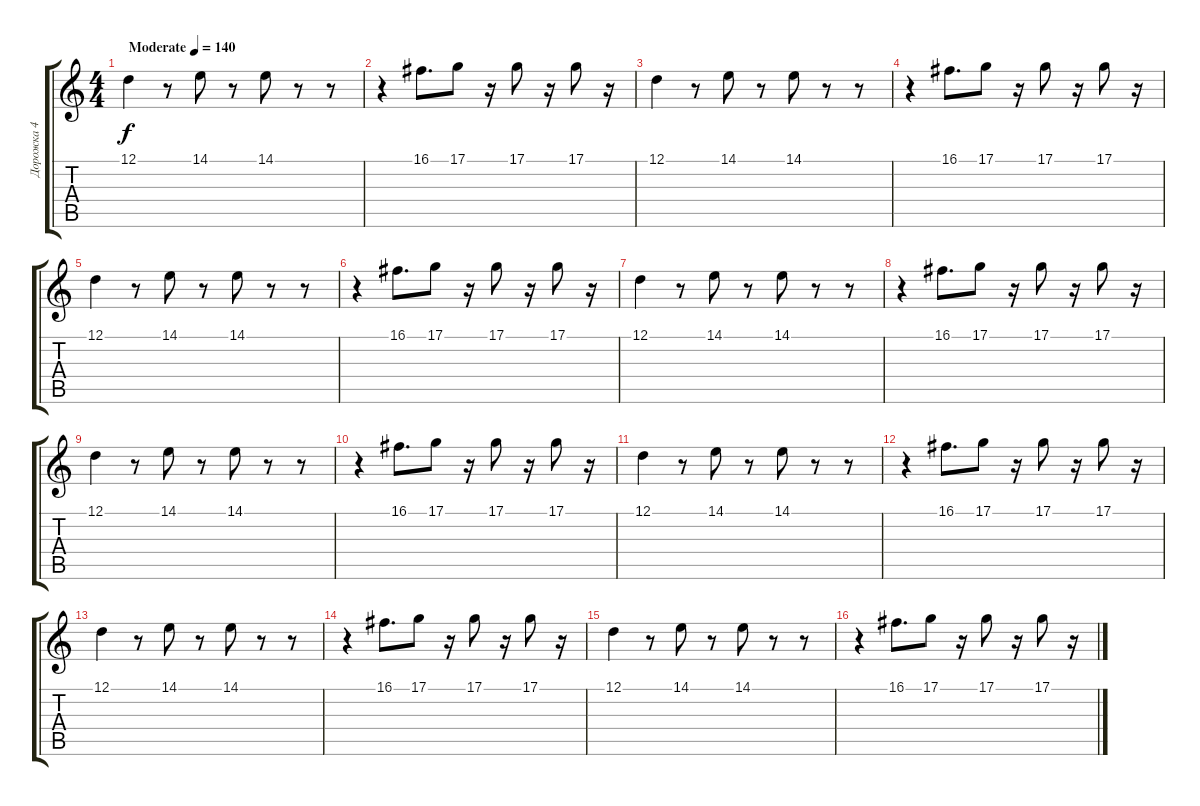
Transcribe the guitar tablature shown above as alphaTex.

\track ("Дорожка 4" "Дорожка 4") {instrument lead2sawtooth}
\staff {score tabs}
\tuning (D4 A3 F3 C3 G2 C2) {hide}
\ts (4 4)
\tempo (140 "Moderate")
\clef g2
\ks c
12.1.4{dy f instrument lead2sawtooth} r.8 14.1.8 r.8 14.1.8 r.8 r.8 |
r.4 16.1.8{d} 17.1.8 r.16 17.1.8 r.16 17.1.8 r.16 |
12.1.4 r.8 14.1.8 r.8 14.1.8 r.8 r.8 |
r.4 16.1.8{d} 17.1.8 r.16 17.1.8 r.16 17.1.8 r.16 |
12.1.4 r.8 14.1.8 r.8 14.1.8 r.8 r.8 |
r.4 16.1.8{d} 17.1.8 r.16 17.1.8 r.16 17.1.8 r.16 |
12.1.4 r.8 14.1.8 r.8 14.1.8 r.8 r.8 |
r.4 16.1.8{d} 17.1.8 r.16 17.1.8 r.16 17.1.8 r.16 |
12.1.4 r.8 14.1.8 r.8 14.1.8 r.8 r.8 |
r.4 16.1.8{d} 17.1.8 r.16 17.1.8 r.16 17.1.8 r.16 |
12.1.4 r.8 14.1.8 r.8 14.1.8 r.8 r.8 |
r.4 16.1.8{d} 17.1.8 r.16 17.1.8 r.16 17.1.8 r.16 |
12.1.4 r.8 14.1.8 r.8 14.1.8 r.8 r.8 |
r.4 16.1.8{d} 17.1.8 r.16 17.1.8 r.16 17.1.8 r.16 |
12.1.4 r.8 14.1.8 r.8 14.1.8 r.8 r.8 |
r.4 16.1.8{d} 17.1.8 r.16 17.1.8 r.16 17.1.8 r.16
